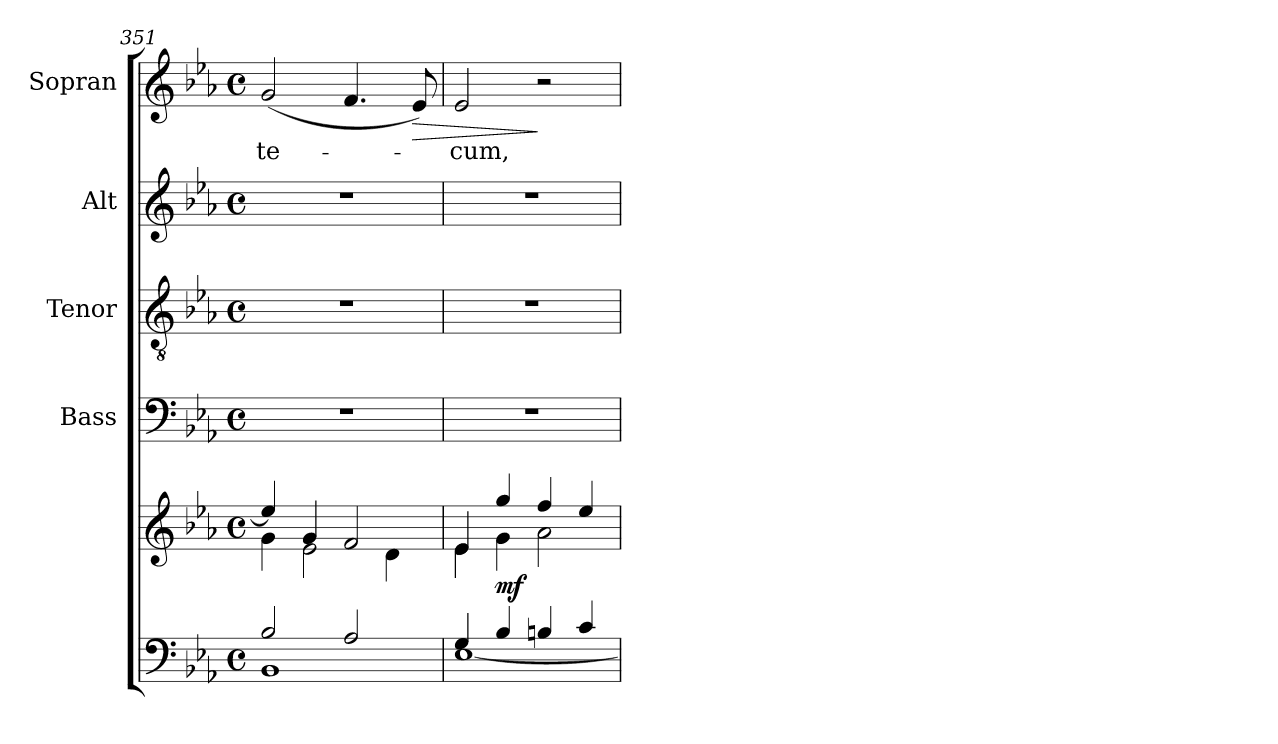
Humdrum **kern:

**kern	**kern	**dynam	**kern	**kern	**kern	**kern	**text	**dynam
*part5	*part5	*part5	*part4	*part3	*part2	*part1	*part1	*part1
*staff6	*staff5	*staff5/6	*staff4	*staff3	*staff2	*staff1	*staff1	*staff1
*	*	*	*I"Bass	*I"Tenor	*I"Alt	*I"Sopran	*	*
*	*	*	*I'B.	*I'T.	*I'A.	*I'S.	*	*
*clefF4	*clefG2	*	*clefF4	*clefGv2	*clefG2	*clefG2	*	*
*k[b-e-a-]	*k[b-e-a-]	*	*k[b-e-a-]	*k[b-e-a-]	*k[b-e-a-]	*k[b-e-a-]	*	*
*E-:	*E-:	*	*E-:	*E-:	*E-:	*E-:	*	*
*M4/4	*M4/4	*	*M4/4	*M4/4	*M4/4	*M4/4	*	*
*met(c)	*met(c)	*	*met(c)	*met(c)	*met(c)	*met(c)	*	*
=351	=351	=351	=351	=351	=351	=351	=351	=351
*^	*^	*	*	*	*	*	*	*
!	!	!	!	!	!	!	!	!	!LO:LY:b	!
2B-/	1BB-	4ee-/]	4g\	.	1r	1r	1r	(<2g/	te-	.
.	.	4g/	2e-\	.	.	.	.	.	.	.
2A-/	.	2f/	.	.	.	.	.	4.f/	.	.
.	.	.	4d\	.	.	.	.	.	.	.
!	!	!	!	!	!	!	!	!	!	!LO:HP:b
.	.	.	.	.	.	.	.	8e-/)	.	>
=352	=352	=352	=352	=352	=352	=352	=352	=352	=352	=352
!	!	!	!	!	!	!	!	!	!LO:LY:b	!
4G/	[<1E-	4e-/	4e-\	.	1r	1r	1r	2e-/	-cum,	.
!	!	!	!	!LO:DY:b	!	!	!	!	!	!
4B-/	.	4gg/	4g\	mf	.	.	.	.	.	.
4Bn/	.	4ff/	2a-\	.	.	.	.	2r	.	]
4c/	.	4ee-/	.	.	.	.	.	.	.	.
*v	*v	*	*	*	*	*	*	*	*	*
*	*v	*v	*	*	*	*	*	*	*
=	=	=	=	=	=	=	=	=
*-	*-	*-	*-	*-	*-	*-	*-	*-
